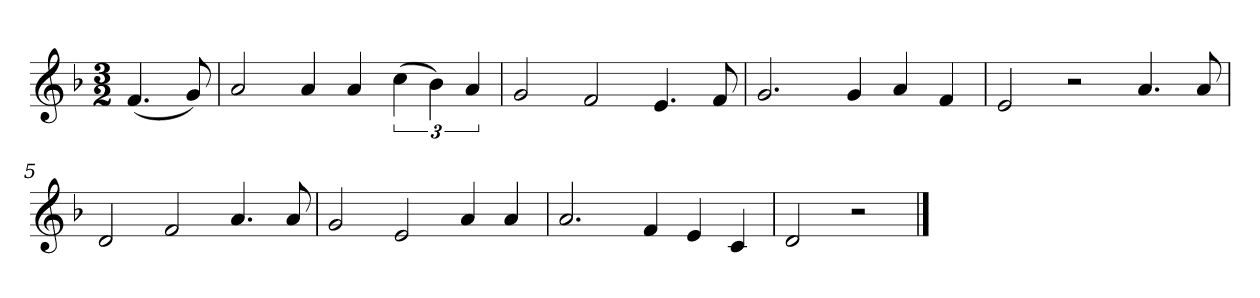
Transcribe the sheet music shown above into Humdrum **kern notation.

**kern
*part1
*staff1
*k[b-]
*M3/2
*MM120
=
(4.f
8g)
=1
2a
4a
4a
(6cc
6b-)
6a
=2
2g
2f
4.e
8f
=3
2.g
4g
4a
4f
=4
2e
2r
4.a
8a
=5
2d
2f
4.a
8a
=6
2g
2e
4a
4a
=7
2.a
4f
4e
4c
=8
2d
2r
==
*-
